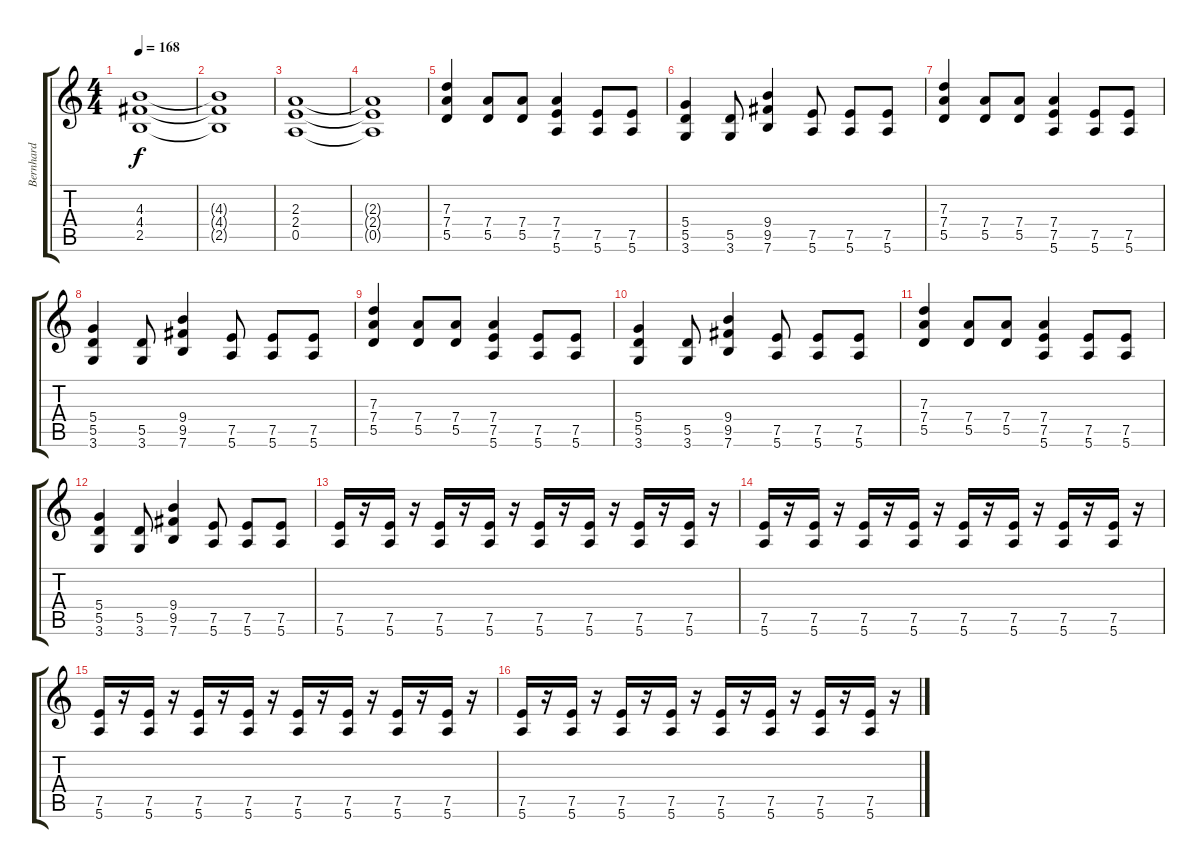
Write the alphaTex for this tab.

\track ("Bernhard" "Bernhard") {instrument distortionguitar}
\staff {score tabs}
\tuning (E4 B3 G3 D3 A2 E2) {hide}
\ts (4 4)
\tempo 168
\clef g2
\ks c
(4.3 4.4 2.5).1{dy f} |
(4.3{t} 4.4{t} 2.5{t}).1 |
(2.3 2.4 0.5).1 |
(2.3{t} 2.4{t} 0.5{t}).1 |
(7.3 7.4 5.5).4 (7.4 5.5).8 (7.4 5.5).8 (7.4 7.5 5.6).4 (7.5 5.6).8 (7.5 5.6).8 |
(5.4 5.5 3.6).4 (5.5 3.6).8 (9.4 9.5 7.6).4 (7.5 5.6).8 (7.5 5.6).8 (7.5 5.6).8 |
(7.3 7.4 5.5).4 (7.4 5.5).8 (7.4 5.5).8 (7.4 7.5 5.6).4 (7.5 5.6).8 (7.5 5.6).8 |
(5.4 5.5 3.6).4 (5.5 3.6).8 (9.4 9.5 7.6).4 (7.5 5.6).8 (7.5 5.6).8 (7.5 5.6).8 |
(7.3 7.4 5.5).4 (7.4 5.5).8 (7.4 5.5).8 (7.4 7.5 5.6).4 (7.5 5.6).8 (7.5 5.6).8 |
(5.4 5.5 3.6).4 (5.5 3.6).8 (9.4 9.5 7.6).4 (7.5 5.6).8 (7.5 5.6).8 (7.5 5.6).8 |
(7.3 7.4 5.5).4 (7.4 5.5).8 (7.4 5.5).8 (7.4 7.5 5.6).4 (7.5 5.6).8 (7.5 5.6).8 |
(5.4 5.5 3.6).4 (5.5 3.6).8 (9.4 9.5 7.6).4 (7.5 5.6).8 (7.5 5.6).8 (7.5 5.6).8 |
(7.5 5.6).16 r.16 (7.5 5.6).16 r.16 (7.5 5.6).16 r.16 (7.5 5.6).16 r.16 (7.5 5.6).16 r.16 (7.5 5.6).16 r.16 (7.5 5.6).16 r.16 (7.5 5.6).16 r.16 |
(7.5 5.6).16 r.16 (7.5 5.6).16 r.16 (7.5 5.6).16 r.16 (7.5 5.6).16 r.16 (7.5 5.6).16 r.16 (7.5 5.6).16 r.16 (7.5 5.6).16 r.16 (7.5 5.6).16 r.16 |
(7.5 5.6).16 r.16 (7.5 5.6).16 r.16 (7.5 5.6).16 r.16 (7.5 5.6).16 r.16 (7.5 5.6).16 r.16 (7.5 5.6).16 r.16 (7.5 5.6).16 r.16 (7.5 5.6).16 r.16 |
(7.5 5.6).16 r.16 (7.5 5.6).16 r.16 (7.5 5.6).16 r.16 (7.5 5.6).16 r.16 (7.5 5.6).16 r.16 (7.5 5.6).16 r.16 (7.5 5.6).16 r.16 (7.5 5.6).16 r.16
